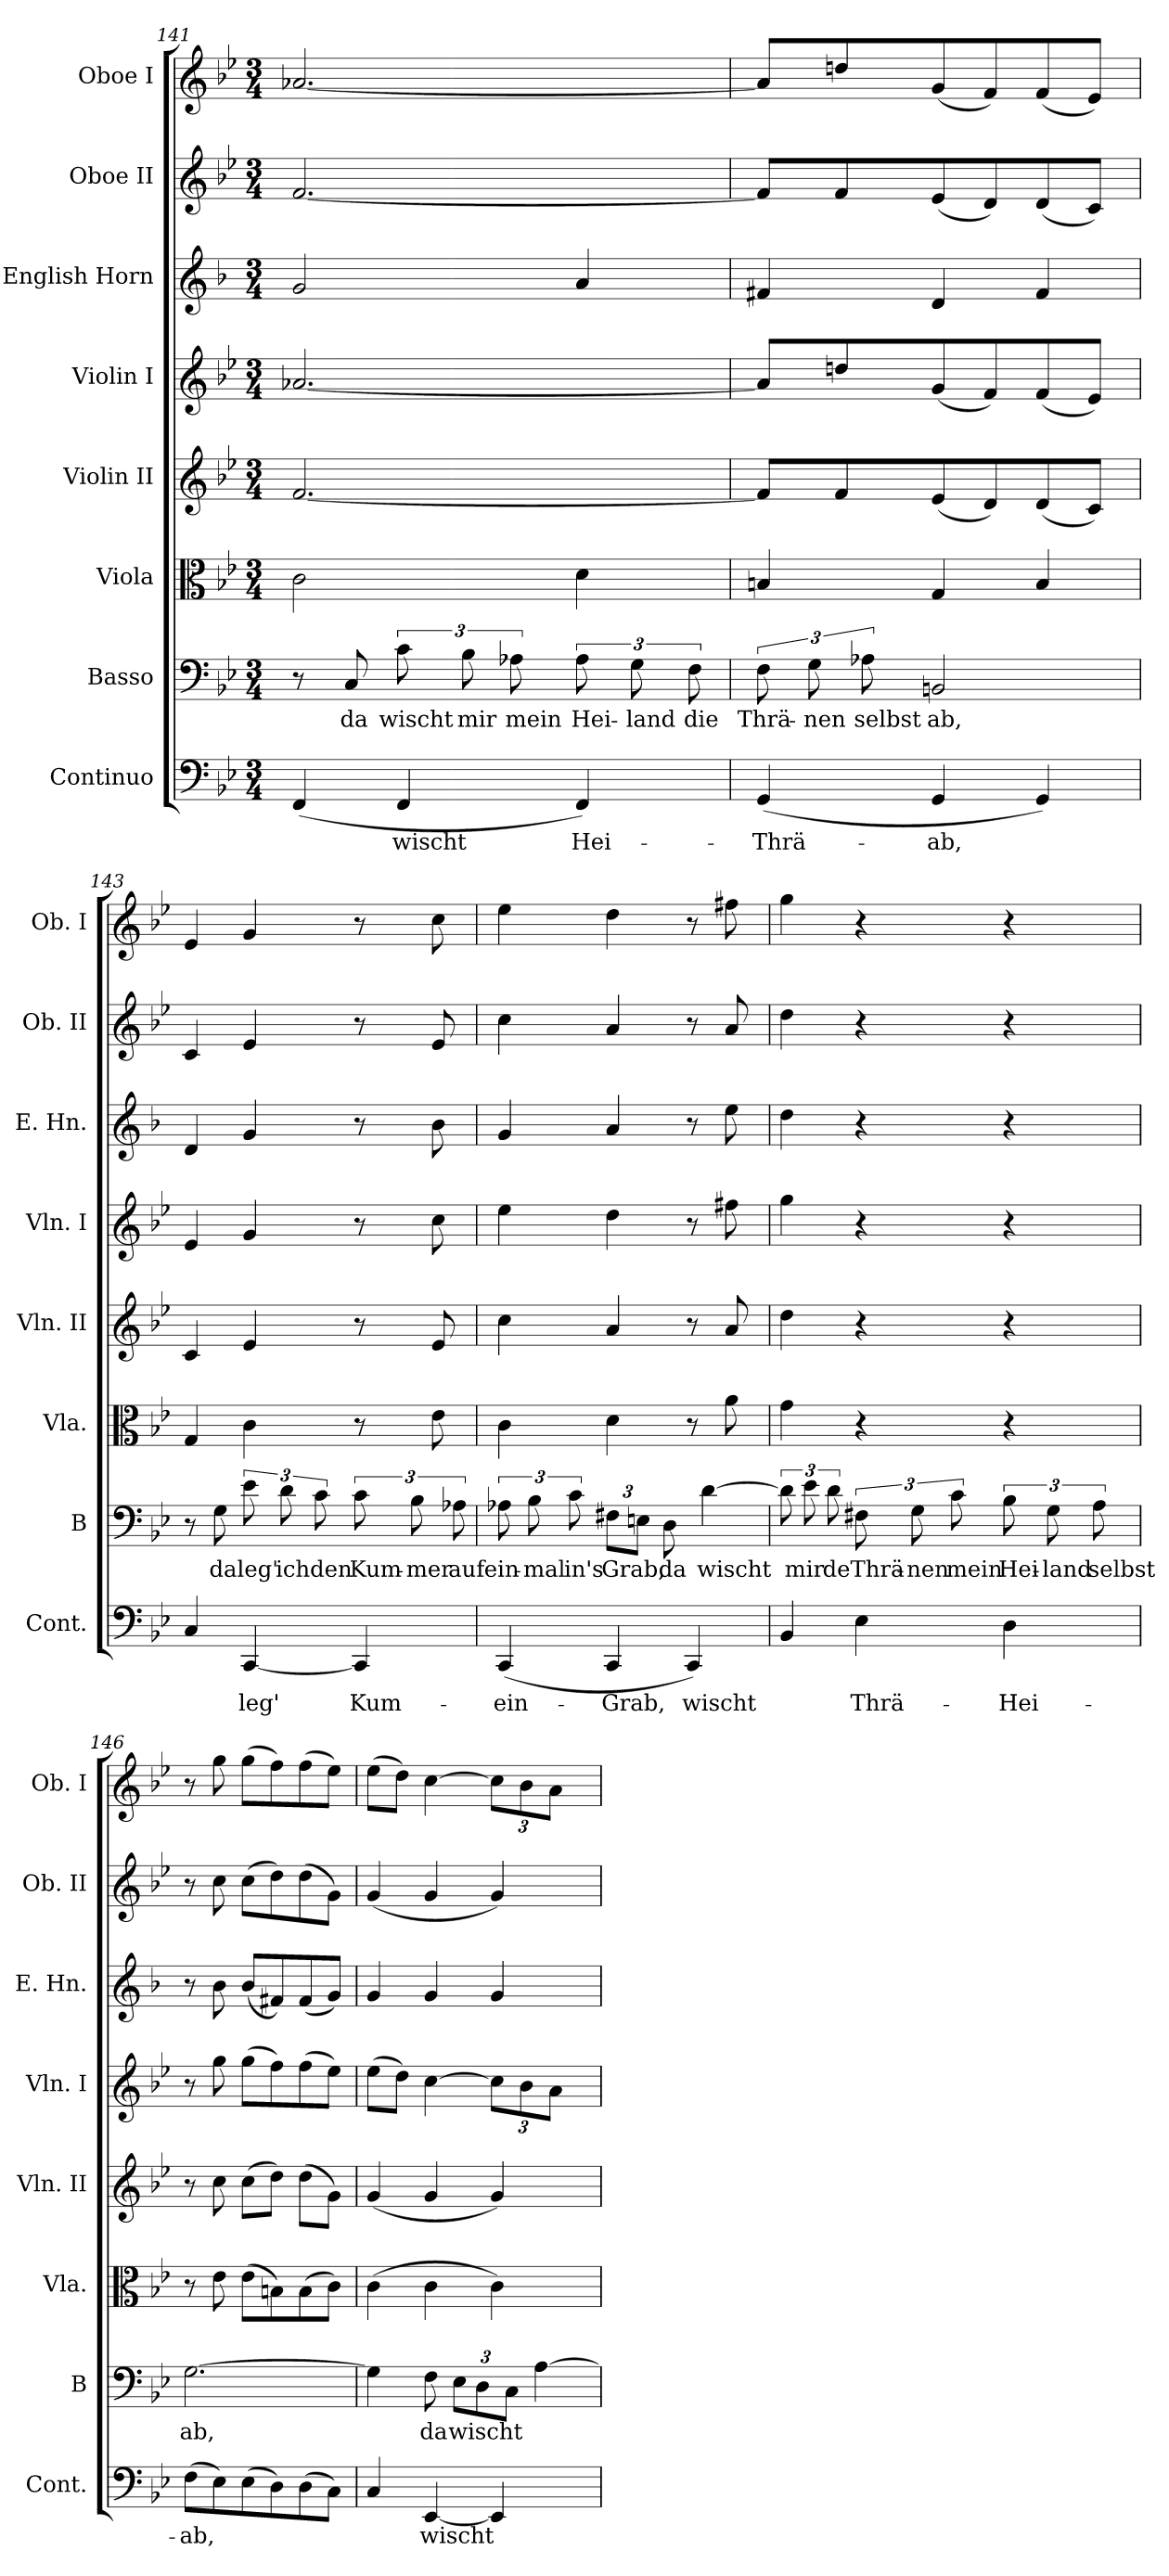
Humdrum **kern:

**kern	**text	**kern	**text	**kern	**kern	**kern	**kern	**kern	**kern
*part8	*part8	*part7	*part7	*part6	*part5	*part4	*part3	*part2	*part1
*staff8	*staff8	*staff7	*staff7	*staff6	*staff5	*staff4	*staff3	*staff2	*staff1
*I"Continuo	*	*I"Basso	*	*I"Viola	*I"Violin II	*I"Violin I	*I"English  Horn	*I"Oboe II	*I"Oboe I
*I'Cont.	*	*I'B	*	*I'Vla.	*I'Vln. II	*I'Vln. I	*I'E. Hn.	*I'Ob. II	*I'Ob. I
*clefF4	*	*clefF4	*	*clefC3	*clefG2	*clefG2	*clefG2	*clefG2	*clefG2
*	*	*	*	*	*	*	*ITrd-3c-5	*	*
*k[b-e-]	*	*k[b-e-]	*	*k[b-e-]	*k[b-e-]	*k[b-e-]	*k[b-e-]	*k[b-e-]	*k[b-e-]
*B-:	*	*B-:	*	*B-:	*B-:	*B-:	*B-:	*B-:	*B-:
*M3/4	*	*M3/4	*	*M3/4	*M3/4	*M3/4	*M3/4	*M3/4	*M3/4
=141	=141	=141	=141	=141	=141	=141	=141	=141	=141
(<4FF/	.	8r	.	2c\	[>2.f/	[>2.a-X/	2cc/	[>2.f/	[>2.a-X/
!	!	!	!LO:LY:b:cj	!	!	!	!	!	!
.	.	8C/	da	.	.	.	.	.	.
!	!LO:LY:a:cj	!	!LO:LY:b:cj	!	!	!	!	!	!
4FF/	wischt	12c\	wischt	.	.	.	.	.	.
!	!	!	!LO:LY:b:cj	!	!	!	!	!	!
.	.	12B-\	mir	.	.	.	.	.	.
!	!	!	!LO:LY:b:cj	!	!	!	!	!	!
.	.	12A-X\	mein	.	.	.	.	.	.
!	!LO:LY:a	!	!LO:LY:b	!	!	!	!	!	!
4FF/)	Hei-	12A-\	Hei-	4d\	.	.	4dd/	.	.
!	!	!	!LO:LY:b:rj	!	!	!	!	!	!
.	.	12G\	-land	.	.	.	.	.	.
!	!	!	!LO:LY:b:cj	!	!	!	!	!	!
.	.	12F\	die	.	.	.	.	.	.
!!LO:LB:g=z
=142	=142	=142	=142	=142	=142	=142	=142	=142	=142
!	!LO:LY:a	!	!LO:LY:b	!	!	!	!	!	!
(<4GG/	-Thrä-	12F\	Thrä-	4Bn/	8f/L]	8a-/L]	4bn/	8f/L]	8a-/L]
!	!	!	!LO:LY:b:rj	!	!	!	!	!	!
.	.	12G\	-nen	.	.	.	.	.	.
.	.	.	.	.	8f/	8ddn/	.	8f/	8ddn/
!	!	!	!LO:LY:b:cj	!	!	!	!	!	!
.	.	12A-X\	selbst	.	.	.	.	.	.
!	!LO:LY:a:cj	!	!LO:LY:b:cj	!	!	!	!	!	!
4GG/	-ab,	2BBn/	ab,	4G/	(<8e-/	(<8g/	4g/	(<8e-/	(<8g/
.	.	.	.	.	8d/)	8f/)	.	8d/)	8f/)
4GG/)	.	.	.	4B/	(<8d/	(<8f/	4b/	(<8d/	(<8f/
.	.	.	.	.	8c/J)	8e-/J)	.	8c/J)	8e-/J)
=143	=143	=143	=143	=143	=143	=143	=143	=143	=143
4C/	.	8r	.	4G/	4c/	4e-/	4g/	4c/	4e-/
!	!	!	!LO:LY:b:cj	!	!	!	!	!	!
.	.	8G\	da	.	.	.	.	.	.
!	!LO:LY:a:cj	!	!LO:LY:b:cj	!	!	!	!	!	!
[<4CC/	leg'	12e-\	leg'	4c\	4e-/	4g/	4cc/	4e-/	4g/
!	!	!	!LO:LY:b:cj	!	!	!	!	!	!
.	.	12d\	ich	.	.	.	.	.	.
!	!	!	!LO:LY:b:cj	!	!	!	!	!	!
.	.	12c\	den	.	.	.	.	.	.
!	!LO:LY:a:cj	!	!LO:LY:b:cj	!	!	!	!	!	!
4CC/]	Kum-	12c\	Kum-	8r	8r	8r	8r	8r	8r
!	!	!	!LO:LY:b:rj	!	!	!	!	!	!
.	.	12B-\	-mer	.	.	.	.	.	.
.	.	.	.	8e-\	8e-/	8cc\	8ee-\	8e-/	8cc\
!	!	!	!LO:LY:b:cj	!	!	!	!	!	!
.	.	12A-X\	auf	.	.	.	.	.	.
=144	=144	=144	=144	=144	=144	=144	=144	=144	=144
!	!LO:LY:a	!	!LO:LY:b	!	!	!	!	!	!
(<4CC/	-ein-	12A-X\	ein-	4c\	4cc\	4ee-\	4cc/	4cc\	4ee-\
!	!	!	!LO:LY:b:rj	!	!	!	!	!	!
.	.	12B-\	-mal	.	.	.	.	.	.
!	!	!	!LO:LY:b:cj	!	!	!	!	!	!
.	.	12c\	in's	.	.	.	.	.	.
!	!LO:LY:a:cj	!	!LO:LY:b:cj	!	!	!	!	!	!
4CC/	-Grab,	12F#X\L	Grab,	4d\	4a/	4dd\	4dd/	4a/	4dd\
.	.	12En\J	.	.	.	.	.	.	.
!	!	!	!LO:LY:b:cj	!	!	!	!	!	!
.	.	8D\	da	.	.	.	.	.	.
!	!LO:LY:a	!	!	!	!	!	!	!	!
4CC/)	wischt	.	.	8r	8r	8r	8r	8r	8r
!	!	!	!LO:LY:b	!	!	!	!	!	!
.	.	[<4d\	wischt	.	.	.	.	.	.
.	.	.	.	8a\	8a/	8ff#X\	8aa\	8a/	8ff#X\
24ryy	.	.	.	24ryy	24ryy	24ryy	24ryy	24ryy	24ryy
!!LO:PB:g=z
=145	=145	=145	=145	=145	=145	=145	=145	=145	=145
4BB-/	.	12d\]	.	4g\	4dd\	4gg\	4gg\	4dd\	4gg\
!	!	!	!LO:LY:b:cj	!	!	!	!	!	!
.	.	12e-\	mir	.	.	.	.	.	.
!	!	!	!LO:LY:b:cj	!	!	!	!	!	!
.	.	12d\	de	.	.	.	.	.	.
!	!LO:LY:a	!	!LO:LY:b	!	!	!	!	!	!
4E-\	Thrä-	12F#X\	Thrä-	4r	4r	4r	4r	4r	4r
!	!	!	!LO:LY:b:rj	!	!	!	!	!	!
.	.	12G\	-nen	.	.	.	.	.	.
!	!	!	!LO:LY:b:cj	!	!	!	!	!	!
.	.	12c\	mein	.	.	.	.	.	.
!	!LO:LY:a	!	!LO:LY:b	!	!	!	!	!	!
4D\	-Hei-	12B-\	Hei-	4r	4r	4r	4r	4r	4r
!	!	!	!LO:LY:b:rj	!	!	!	!	!	!
.	.	12G\	-land	.	.	.	.	.	.
!	!	!	!LO:LY:b:cj	!	!	!	!	!	!
.	.	12A\	selbst	.	.	.	.	.	.
=146	=146	=146	=146	=146	=146	=146	=146	=146	=146
!	!LO:LY:a	!	!LO:LY:b	!	!	!	!	!	!
(>8F\L	-ab,	[>2.G\	ab,	8r	8r	8r	8r	8r	8r
8E-\)	.	.	.	8e-\	8cc\	8gg\	8ee-\	8cc\	8gg\
(>8E-\	.	.	.	(>8e-\L	(>8cc\L	(>8gg\L	(<8ee-/L	(>8cc\L	(>8gg\L
8D\)	.	.	.	8Bn\)	8dd\J)	8ff\)	8bn/)	8dd\)	8ff\)
(>8D\	.	.	.	(>8B\	(>8dd\L	(>8ff\	(<8b/	(>8dd\	(>8ff\
8C\J)	.	.	.	8c\J)	8g\J)	8ee-\J)	8cc/J)	8g\J)	8ee-\J)
=147	=147	=147	=147	=147	=147	=147	=147	=147	=147
4C/	.	4G\]	.	(>4c\	(<4g/	(>8ee-\L	4cc/	(<4g/	(>8ee-\L
.	.	.	.	.	.	8dd\J)	.	.	8dd\J)
!	!LO:LY:a	!	!LO:LY:b:cj	!	!	!	!	!	!
[<4EE-/	wischt	8F>\	da	4c\	4g/	[>4cc\	4cc/	4g/	[>4cc\
*	*	*Xbrackettup	*	*	*	*	*	*	*
!	!	!	!LO:LY:b	!	!	!	!	!	!
.	.	12E-\L	wischt	.	.	.	.	.	.
.	.	12D\	.	.	.	.	.	.	.
*	*	*	*	*	*	*Xbrackettup	*	*	*Xbrackettup
4EE-/]	.	.	.	4c\)	4g/)	12cc\L]	4cc/	4g/)	12cc\L]
.	.	12C\J	.	.	.	.	.	.	.
.	.	.	.	.	.	12b-\	.	.	12b-\
.	.	[>4A\	.	.	.	.	.	.	.
.	.	.	.	.	.	12a\J	.	.	12a\J
8ryy	.	.	.	8ryy	8ryy	8ryy	8ryy	8ryy	8ryy
=	=	=	=	=	=	=	=	=	=
*-	*-	*-	*-	*-	*-	*-	*-	*-	*-
